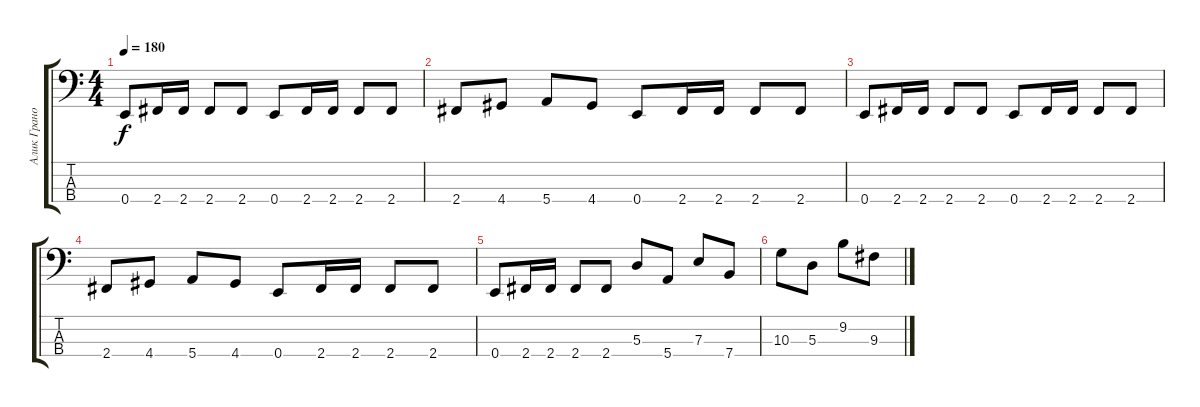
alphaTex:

\track ("Алик Грановский" "Алик Грано") {instrument electricbassfinger}
\staff {score tabs}
\tuning (G2 D2 A1 E1) {hide}
\ts (4 4)
\tempo 180
\clef f4
\ks c
0.4.8{dy f} 2.4.16 2.4.16 2.4.8 2.4.8 0.4.8 2.4.16 2.4.16 2.4.8 2.4.8 |
2.4.8 4.4.8 5.4.8 4.4.8 0.4.8 2.4.16 2.4.16 2.4.8 2.4.8 |
0.4.8 2.4.16 2.4.16 2.4.8 2.4.8 0.4.8 2.4.16 2.4.16 2.4.8 2.4.8 |
2.4.8 4.4.8 5.4.8 4.4.8 0.4.8 2.4.16 2.4.16 2.4.8 2.4.8 |
0.4.8 2.4.16 2.4.16 2.4.8 2.4.8 5.3.8 5.4.8 7.3.8 7.4.8 |
10.3.8 5.3.8 9.2.8 9.3.8
